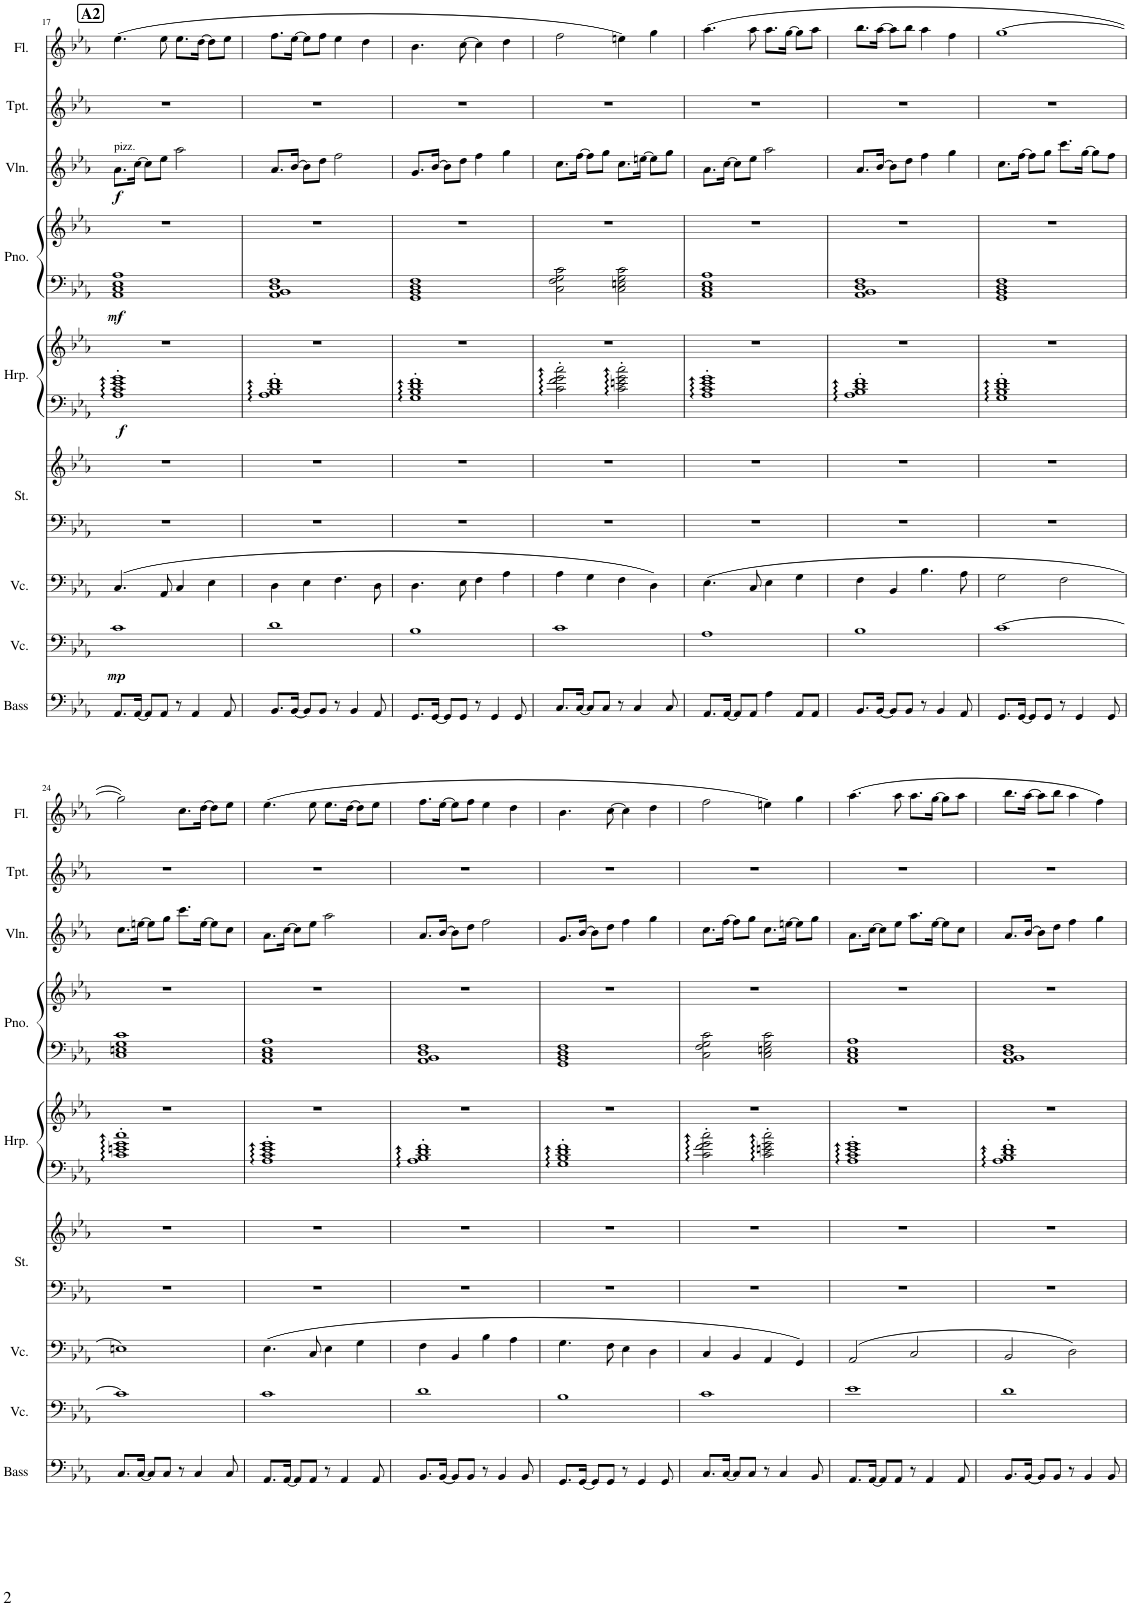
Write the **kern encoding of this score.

**kern	**kern	**dynam	**kern	**kern	**kern	**kern	**kern	**dynam	**kern	**kern	**dynam	**kern	**dynam	**kern	**kern
*part9	*part8	*part8	*part7	*part6	*part6	*part5	*part5	*part5	*part4	*part4	*part4	*part3	*part3	*part2	*part1
*staff12	*staff11	*staff11	*staff10	*staff9	*staff8	*staff7	*staff6	*staff6/7	*staff5	*staff4	*staff4/5	*staff3	*staff3	*staff2	*staff1
*I"Acoustic Bass	*I"Violoncello	*	*I"Violoncello	*I"Strings	*	*I"Harp	*	*	*I"Piano	*	*	*I"Violin	*	*I"Trumpet	*I"Flute
*I'Bass	*I'Vc.	*	*I'Vc.	*I'St.	*	*I'Hrp.	*	*	*I'Pno.	*	*	*I'Vln.	*	*I'Tpt.	*I'Fl.
!!LO:PB:g=z
*clefF4	*clefF4	*	*clefF4	*clefF4	*clefG2	*clefF4	*clefG2	*	*clefF4	*clefG2	*	*clefG2	*	*clefG2	*clefG2
*Trd7c12	*	*	*	*	*	*	*	*	*	*	*	*	*	*Trd1c2	*
*k[b-e-a-]	*k[b-e-a-]	*	*k[b-e-a-]	*k[b-e-a-]	*k[b-e-a-]	*k[b-e-a-]	*k[b-e-a-]	*	*k[b-e-a-]	*k[b-e-a-]	*	*k[b-e-a-]	*	*k[b-e-a-]	*k[b-e-a-]
*M4/4	*M4/4	*	*M4/4	*M4/4	*M4/4	*M4/4	*M4/4	*	*M4/4	*M4/4	*	*M4/4	*	*M4/4	*M4/4
!!LO:REH:place=s1:a:B:cj:fs=14:t=A2
=17	=17	=17	=17	=17	=17	=17	=17	=17	=17	=17	=17	=17	=17	=17	=17
!	!	!	!	!	!	!	!	!	!	!	!	!LO:TX:a:t=pizz.	!	!	!
!	!	!LO:DY:b	!	!	!	!	!	!LO:DY:b=2	!	!	!LO:DY:b=2	!	!LO:DY:b	!	!
8.AA-/L	1c	mp	(4.C/	1r	1r	1A-' 1c' 1e-' 1g'	1r	f	1AA- 1C 1E- 1A-	1r	mf	8.a-\L	f	1r	(4.ee-\
[16AA-/Jk	.	.	.	.	.	.	.	.	.	.	.	[16cc\Jk	.	.	.
8AA-/L]	.	.	.	.	.	.	.	.	.	.	.	8cc\L]	.	.	.
8AA-/J	.	.	8AA-/	.	.	.	.	.	.	.	.	8ee-\J	.	.	8ee-\
8r	.	.	4C/	.	.	.	.	.	.	.	.	2aa-\	.	.	8.ee-\L
4AA-/	.	.	.	.	.	.	.	.	.	.	.	.	.	.	.
.	.	.	.	.	.	.	.	.	.	.	.	.	.	.	[16dd\Jk
.	.	.	4E-\	.	.	.	.	.	.	.	.	.	.	.	8dd\L]
8AA-/	.	.	.	.	.	.	.	.	.	.	.	.	.	.	8ee-\J
=18	=18	=18	=18	=18	=18	=18	=18	=18	=18	=18	=18	=18	=18	=18	=18
8.BB-/L	1d	.	4D\	1r	1r	1A-' 1B-' 1d' 1f'	1r	.	1AA- 1BB- 1D 1F	1r	.	8.a-/L	.	1r	8.ff\L
[16BB-/Jk	.	.	.	.	.	.	.	.	.	.	.	[16b-/Jk	.	.	[16ee-\Jk
8BB-/L]	.	.	4E-\	.	.	.	.	.	.	.	.	8b-\L]	.	.	8ee-\L]
8BB-/J	.	.	.	.	.	.	.	.	.	.	.	8dd\J	.	.	8ff\J
8r	.	.	4.F\	.	.	.	.	.	.	.	.	2ff\	.	.	4ee-\
4BB-/	.	.	.	.	.	.	.	.	.	.	.	.	.	.	.
.	.	.	.	.	.	.	.	.	.	.	.	.	.	.	4dd\
8AA-/	.	.	8D\	.	.	.	.	.	.	.	.	.	.	.	.
=19	=19	=19	=19	=19	=19	=19	=19	=19	=19	=19	=19	=19	=19	=19	=19
8.GG/L	1B-	.	4.D\	1r	1r	1G' 1B-' 1d' 1f'	1r	.	1GG 1BB- 1D 1F	1r	.	8.g/L	.	1r	4.b-\
[16GG/Jk	.	.	.	.	.	.	.	.	.	.	.	[16b-/Jk	.	.	.
8GG/L]	.	.	.	.	.	.	.	.	.	.	.	8b-\L]	.	.	.
8GG/J	.	.	8E-\	.	.	.	.	.	.	.	.	8dd\J	.	.	[8cc\
8r	.	.	4F\	.	.	.	.	.	.	.	.	4ff\	.	.	4cc\]
4GG/	.	.	.	.	.	.	.	.	.	.	.	.	.	.	.
.	.	.	4A-\	.	.	.	.	.	.	.	.	4gg\	.	.	4dd\
8GG/	.	.	.	.	.	.	.	.	.	.	.	.	.	.	.
=20	=20	=20	=20	=20	=20	=20	=20	=20	=20	=20	=20	=20	=20	=20	=20
8.C/L	1c	.	4A-\	1r	1r	2c\' 2f\' 2g\' 2cc\'	1r	.	2C\ 2F\ 2G\ 2c\	1r	.	8.cc\L	.	1r	2ff\
[16C/Jk	.	.	.	.	.	.	.	.	.	.	.	[16ff\Jk	.	.	.
8C/L]	.	.	4G\	.	.	.	.	.	.	.	.	8ff\L]	.	.	.
8C/J	.	.	.	.	.	.	.	.	.	.	.	8gg\J	.	.	.
8r	.	.	4F\	.	.	2c\' 2en\' 2g\' 2cc\'	.	.	2C\ 2En\ 2G\ 2c\	.	.	8.cc\L	.	.	4een\)
4C/	.	.	.	.	.	.	.	.	.	.	.	.	.	.	.
.	.	.	.	.	.	.	.	.	.	.	.	[16een\Jk	.	.	.
.	.	.	4D\)	.	.	.	.	.	.	.	.	8ee\L]	.	.	4gg\
8C/	.	.	.	.	.	.	.	.	.	.	.	8gg\J	.	.	.
=21	=21	=21	=21	=21	=21	=21	=21	=21	=21	=21	=21	=21	=21	=21	=21
8.AA-/L	1A-	.	(4.E-\	1r	1r	1A-' 1c' 1e-' 1g'	1r	.	1AA- 1C 1E- 1A-	1r	.	8.a-\L	.	1r	(4.aa-\
[16AA-/Jk	.	.	.	.	.	.	.	.	.	.	.	[16cc\Jk	.	.	.
8AA-/L]	.	.	.	.	.	.	.	.	.	.	.	8cc\L]	.	.	.
8AA-/J	.	.	8C/	.	.	.	.	.	.	.	.	8ee-\J	.	.	8aa-\
4A-\	.	.	4E-\	.	.	.	.	.	.	.	.	2aa-\	.	.	8.aa-\L
.	.	.	.	.	.	.	.	.	.	.	.	.	.	.	[16gg\Jk
8AA-/L	.	.	4G\	.	.	.	.	.	.	.	.	.	.	.	8gg\L]
8AA-/J	.	.	.	.	.	.	.	.	.	.	.	.	.	.	8aa-\J
=22	=22	=22	=22	=22	=22	=22	=22	=22	=22	=22	=22	=22	=22	=22	=22
8.BB-/L	1B-	.	4F\	1r	1r	1A-' 1B-' 1d' 1f'	1r	.	1AA- 1BB- 1D 1F	1r	.	8.a-/L	.	1r	8.bb-\L
[16BB-/Jk	.	.	.	.	.	.	.	.	.	.	.	[16b-/Jk	.	.	[16aa-\Jk
8BB-/L]	.	.	4BB-/	.	.	.	.	.	.	.	.	8b-\L]	.	.	8aa-\L]
8BB-/J	.	.	.	.	.	.	.	.	.	.	.	8dd\J	.	.	8bb-\J
8r	.	.	4.B-\	.	.	.	.	.	.	.	.	4ff\	.	.	4aa-\
4BB-/	.	.	.	.	.	.	.	.	.	.	.	.	.	.	.
.	.	.	.	.	.	.	.	.	.	.	.	4gg\	.	.	4ff\
8AA-/	.	.	8A-\	.	.	.	.	.	.	.	.	.	.	.	.
=23	=23	=23	=23	=23	=23	=23	=23	=23	=23	=23	=23	=23	=23	=23	=23
8.GG/L	[1c	.	2G\	1r	1r	1G' 1B-' 1d' 1f'	1r	.	1GG 1BB- 1D 1F	1r	.	8.cc\L	.	1r	[1gg
[16GG/Jk	.	.	.	.	.	.	.	.	.	.	.	[16ff\Jk	.	.	.
8GG/L]	.	.	.	.	.	.	.	.	.	.	.	8ff\L]	.	.	.
8GG/J	.	.	.	.	.	.	.	.	.	.	.	8gg\J	.	.	.
8r	.	.	2F\	.	.	.	.	.	.	.	.	8.ccc\L	.	.	.
4GG/	.	.	.	.	.	.	.	.	.	.	.	.	.	.	.
.	.	.	.	.	.	.	.	.	.	.	.	[16gg\Jk	.	.	.
.	.	.	.	.	.	.	.	.	.	.	.	8gg\L]	.	.	.
8GG/	.	.	.	.	.	.	.	.	.	.	.	8ff\J	.	.	.
!!LO:LB:g=z
=24	=24	=24	=24	=24	=24	=24	=24	=24	=24	=24	=24	=24	=24	=24	=24
8.C/L	1c]	.	1En)	1r	1r	1c' 1en' 1g' 1cc'	1r	.	1C 1En 1G 1c	1r	.	8.cc\L	.	1r	2gg\])
[16C/Jk	.	.	.	.	.	.	.	.	.	.	.	[16een\Jk	.	.	.
8C/L]	.	.	.	.	.	.	.	.	.	.	.	8ee\L]	.	.	.
8C/J	.	.	.	.	.	.	.	.	.	.	.	8gg\J	.	.	.
8r	.	.	.	.	.	.	.	.	.	.	.	8.ccc\L	.	.	8.cc\L
4C/	.	.	.	.	.	.	.	.	.	.	.	.	.	.	.
.	.	.	.	.	.	.	.	.	.	.	.	[16ee\Jk	.	.	[16dd\Jk
.	.	.	.	.	.	.	.	.	.	.	.	8ee\L]	.	.	8dd\L]
8C/	.	.	.	.	.	.	.	.	.	.	.	8cc\J	.	.	8ee-\J
=25	=25	=25	=25	=25	=25	=25	=25	=25	=25	=25	=25	=25	=25	=25	=25
8.AA-/L	1c	.	(4.E-\	1r	1r	1A-' 1c' 1e-' 1g'	1r	.	1AA- 1C 1E- 1A-	1r	.	8.a-\L	.	1r	(4.ee-\
[16AA-/Jk	.	.	.	.	.	.	.	.	.	.	.	[16cc\Jk	.	.	.
8AA-/L]	.	.	.	.	.	.	.	.	.	.	.	8cc\L]	.	.	.
8AA-/J	.	.	8C/	.	.	.	.	.	.	.	.	8ee-\J	.	.	8ee-\
8r	.	.	4E-\	.	.	.	.	.	.	.	.	2aa-\	.	.	8.ee-\L
4AA-/	.	.	.	.	.	.	.	.	.	.	.	.	.	.	.
.	.	.	.	.	.	.	.	.	.	.	.	.	.	.	[16dd\Jk
.	.	.	4G\	.	.	.	.	.	.	.	.	.	.	.	8dd\L]
8AA-/	.	.	.	.	.	.	.	.	.	.	.	.	.	.	8ee-\J
=26	=26	=26	=26	=26	=26	=26	=26	=26	=26	=26	=26	=26	=26	=26	=26
8.BB-/L	1d	.	4F\	1r	1r	1A-' 1B-' 1d' 1f'	1r	.	1AA- 1BB- 1D 1F	1r	.	8.a-/L	.	1r	8.ff\L
[16BB-/Jk	.	.	.	.	.	.	.	.	.	.	.	[16b-/Jk	.	.	[16ee-\Jk
8BB-/L]	.	.	4BB-/	.	.	.	.	.	.	.	.	8b-\L]	.	.	8ee-\L]
8BB-/J	.	.	.	.	.	.	.	.	.	.	.	8dd\J	.	.	8ff\J
8r	.	.	4B-\	.	.	.	.	.	.	.	.	2ff\	.	.	4ee-\
4BB-/	.	.	.	.	.	.	.	.	.	.	.	.	.	.	.
.	.	.	4A-\	.	.	.	.	.	.	.	.	.	.	.	4dd\
8BB-/	.	.	.	.	.	.	.	.	.	.	.	.	.	.	.
=27	=27	=27	=27	=27	=27	=27	=27	=27	=27	=27	=27	=27	=27	=27	=27
8.GG/L	1B-	.	4.G\	1r	1r	1G' 1B-' 1d' 1f'	1r	.	1GG 1BB- 1D 1F	1r	.	8.g/L	.	1r	4.b-\
[16GG/Jk	.	.	.	.	.	.	.	.	.	.	.	[16b-/Jk	.	.	.
8GG/L]	.	.	.	.	.	.	.	.	.	.	.	8b-\L]	.	.	.
8GG/J	.	.	8F\	.	.	.	.	.	.	.	.	8dd\J	.	.	[8cc\
8r	.	.	4E-\	.	.	.	.	.	.	.	.	4ff\	.	.	4cc\]
4GG/	.	.	.	.	.	.	.	.	.	.	.	.	.	.	.
.	.	.	4D\	.	.	.	.	.	.	.	.	4gg\	.	.	4dd\
8GG/	.	.	.	.	.	.	.	.	.	.	.	.	.	.	.
=28	=28	=28	=28	=28	=28	=28	=28	=28	=28	=28	=28	=28	=28	=28	=28
8.C/L	1c	.	4C/	1r	1r	2c\' 2f\' 2g\' 2cc\'	1r	.	2C\ 2F\ 2G\ 2c\	1r	.	8.cc\L	.	1r	2ff\
[16C/Jk	.	.	.	.	.	.	.	.	.	.	.	[16ff\Jk	.	.	.
8C/L]	.	.	4BB-/	.	.	.	.	.	.	.	.	8ff\L]	.	.	.
8C/J	.	.	.	.	.	.	.	.	.	.	.	8gg\J	.	.	.
8r	.	.	4AA-/	.	.	2c\' 2en\' 2g\' 2cc\'	.	.	2C\ 2En\ 2G\ 2c\	.	.	8.cc\L	.	.	4een\)
4C/	.	.	.	.	.	.	.	.	.	.	.	.	.	.	.
.	.	.	.	.	.	.	.	.	.	.	.	[16een\Jk	.	.	.
.	.	.	4GG/)	.	.	.	.	.	.	.	.	8ee\L]	.	.	4gg\
8BB-/	.	.	.	.	.	.	.	.	.	.	.	8gg\J	.	.	.
=29	=29	=29	=29	=29	=29	=29	=29	=29	=29	=29	=29	=29	=29	=29	=29
8.AA-/L	1e-	.	(2AA-/	1r	1r	1A-' 1c' 1e-' 1g'	1r	.	1AA- 1C 1E- 1A-	1r	.	8.a-\L	.	1r	(4.aa-\
[16AA-/Jk	.	.	.	.	.	.	.	.	.	.	.	[16cc\Jk	.	.	.
8AA-/L]	.	.	.	.	.	.	.	.	.	.	.	8cc\L]	.	.	.
8AA-/J	.	.	.	.	.	.	.	.	.	.	.	8ee-\J	.	.	8aa-\
8r	.	.	2C/	.	.	.	.	.	.	.	.	8.aa-\L	.	.	8.aa-\L
4AA-/	.	.	.	.	.	.	.	.	.	.	.	.	.	.	.
.	.	.	.	.	.	.	.	.	.	.	.	[16ee-\Jk	.	.	[16gg\Jk
.	.	.	.	.	.	.	.	.	.	.	.	8ee-\L]	.	.	8gg\L]
8AA-/	.	.	.	.	.	.	.	.	.	.	.	8cc\J	.	.	8aa-\J
=30	=30	=30	=30	=30	=30	=30	=30	=30	=30	=30	=30	=30	=30	=30	=30
8.BB-/L	1d	.	2BB-/	1r	1r	1A-' 1B-' 1d' 1f'	1r	.	1AA- 1BB- 1D 1F	1r	.	8.a-/L	.	1r	8.bb-\L
[16BB-/Jk	.	.	.	.	.	.	.	.	.	.	.	[16b-/Jk	.	.	[16aa-\Jk
8BB-/L]	.	.	.	.	.	.	.	.	.	.	.	8b-\L]	.	.	8aa-\L]
8BB-/J	.	.	.	.	.	.	.	.	.	.	.	8dd\J	.	.	8bb-\J
8r	.	.	2D\)	.	.	.	.	.	.	.	.	4ff\	.	.	4aa-\
4BB-/	.	.	.	.	.	.	.	.	.	.	.	.	.	.	.
.	.	.	.	.	.	.	.	.	.	.	.	4gg\	.	.	4ff\)
8BB-/	.	.	.	.	.	.	.	.	.	.	.	.	.	.	.
=	=	=	=	=	=	=	=	=	=	=	=	=	=	=	=
*-	*-	*-	*-	*-	*-	*-	*-	*-	*-	*-	*-	*-	*-	*-	*-
